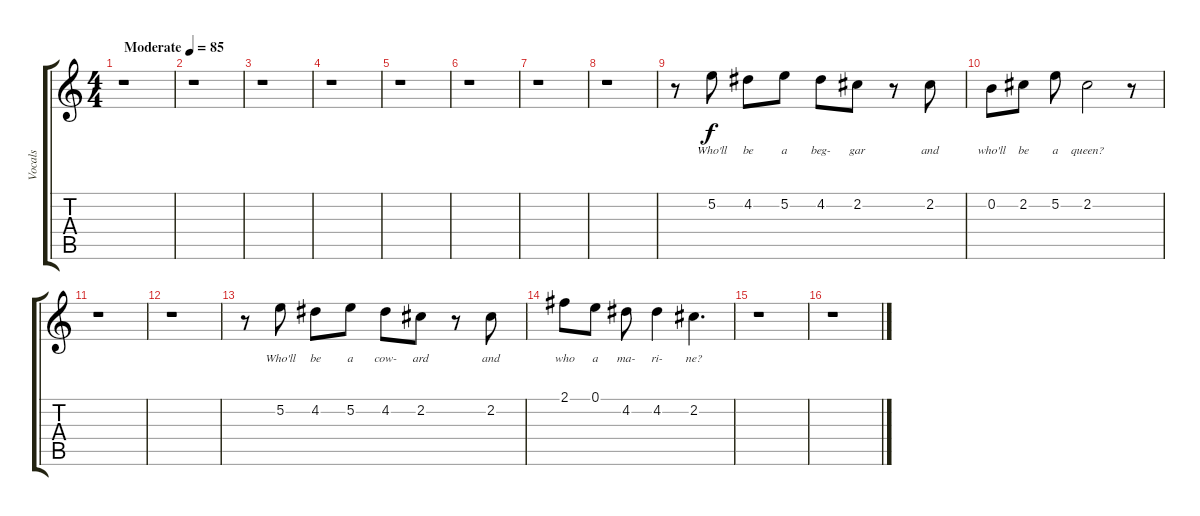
\track ("Vocals" "Vocals") {instrument acousticguitarsteel}
\staff {score tabs}
\tuning (E4 B3 G3 D3 A2 E2) {hide}
\ts (4 4)
\tempo (85 "Moderate")
\clef g2
\ks c
r.1{dy f instrument acousticguitarsteel} |
r.1 |
r.1 |
r.1 |
r.1 |
r.1 |
r.1 |
r.1 |
r.8 5.2.8{lyrics (0 "Who'll") lyrics (1 "") lyrics (2 "") lyrics (3 "") lyrics (4 "")} 4.2.8{lyrics (0 "be") lyrics (1 "") lyrics (2 "") lyrics (3 "") lyrics (4 "")} 5.2.8{lyrics (0 "a") lyrics (1 "") lyrics (2 "") lyrics (3 "") lyrics (4 "")} 4.2.8{lyrics (0 "beg-") lyrics (1 "") lyrics (2 "") lyrics (3 "") lyrics (4 "")} 2.2.8{lyrics (0 "gar") lyrics (1 "") lyrics (2 "") lyrics (3 "") lyrics (4 "")} r.8 2.2.8{lyrics (0 "and") lyrics (1 "") lyrics (2 "") lyrics (3 "") lyrics (4 "")} |
0.2.8{lyrics (0 "who'll") lyrics (1 "") lyrics (2 "") lyrics (3 "") lyrics (4 "")} 2.2.8{lyrics (0 "be") lyrics (1 "") lyrics (2 "") lyrics (3 "") lyrics (4 "")} 5.2.8{lyrics (0 "a") lyrics (1 "") lyrics (2 "") lyrics (3 "") lyrics (4 "")} 2.2.2{lyrics (0 "queen?") lyrics (1 "") lyrics (2 "") lyrics (3 "") lyrics (4 "")} r.8 |
r.1 |
r.1 |
r.8 5.2.8{lyrics (0 "Who'll") lyrics (1 "") lyrics (2 "") lyrics (3 "") lyrics (4 "")} 4.2.8{lyrics (0 "be") lyrics (1 "") lyrics (2 "") lyrics (3 "") lyrics (4 "")} 5.2.8{lyrics (0 "a") lyrics (1 "") lyrics (2 "") lyrics (3 "") lyrics (4 "")} 4.2.8{lyrics (0 "cow-") lyrics (1 "") lyrics (2 "") lyrics (3 "") lyrics (4 "")} 2.2.8{lyrics (0 "ard") lyrics (1 "") lyrics (2 "") lyrics (3 "") lyrics (4 "")} r.8 2.2.8{lyrics (0 "and") lyrics (1 "") lyrics (2 "") lyrics (3 "") lyrics (4 "")} |
2.1.8{lyrics (0 "who") lyrics (1 "") lyrics (2 "") lyrics (3 "") lyrics (4 "")} 0.1.8{lyrics (0 "a") lyrics (1 "") lyrics (2 "") lyrics (3 "") lyrics (4 "")} 4.2.8{lyrics (0 "ma-") lyrics (1 "") lyrics (2 "") lyrics (3 "") lyrics (4 "")} 4.2.4{lyrics (0 "ri-") lyrics (1 "") lyrics (2 "") lyrics (3 "") lyrics (4 "")} 2.2.4{d lyrics (0 "ne?") lyrics (1 "") lyrics (2 "") lyrics (3 "") lyrics (4 "")} |
r.1 |
r.1
